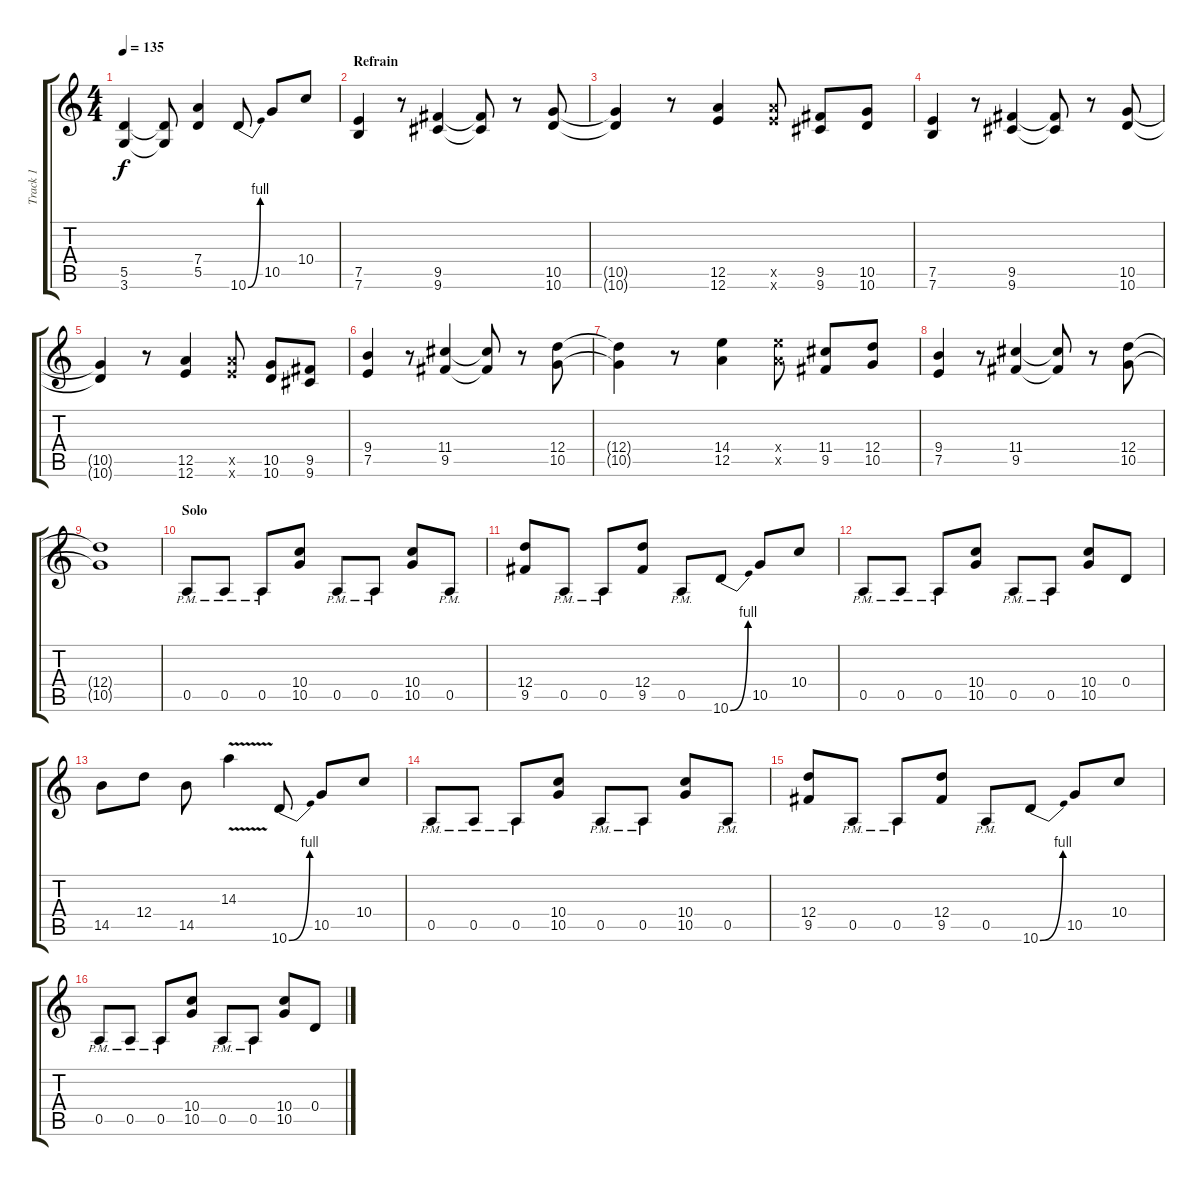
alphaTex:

\track ("Track 1" "Track 1") {instrument overdrivenguitar}
\staff {score tabs}
\tuning (E4 B3 G3 D3 A2 E2) {hide}
\ts (4 4)
\tempo 135
\clef g2
\ks c
(5.5 3.6).4{dy f} (5.5{t} 3.6{t}).8 (7.4 5.5).4 10.6{be (bend 0 0 60 4)}.8 10.5.8 10.4.8 |
\section ("" "Refrain")
(7.5 7.6).4 r.8 (9.5 9.6).4 (9.5{t} 9.6{t}).8 r.8 (10.5 10.6).8 |
(10.5{t} 10.6{t}).4 r.8 (12.5 12.6).4 (12.5{x} 12.6{x}).8 (9.5 9.6).8 (10.5 10.6).8 |
(7.5 7.6).4 r.8 (9.5 9.6).4 (9.5{t} 9.6{t}).8 r.8 (10.5 10.6).8 |
(10.5{t} 10.6{t}).4 r.8 (12.5 12.6).4 (12.5{x} 12.6{x}).8 (10.5 10.6).8 (9.5 9.6).8 |
(9.4 7.5).4 r.8 (11.4 9.5).4 (11.4{t} 9.5{t}).8 r.8 (12.4 10.5).8 |
(12.4{t} 10.5{t}).4 r.8 (14.4 12.5).4 (14.4{x} 12.5{x}).8 (11.4 9.5).8 (12.4 10.5).8 |
(9.4 7.5).4 r.8 (11.4 9.5).4 (11.4{t} 9.5{t}).8 r.8 (12.4 10.5).8 |
(12.4{t} 10.5{t}).1 |
\section ("" "Solo")
0.5{pm}.8 0.5{pm}.8 0.5{pm}.8 (10.4 10.5).8 0.5{pm}.8 0.5{pm}.8 (10.4 10.5).8 0.5{pm}.8 |
(12.4 9.5).8 0.5{pm}.8 0.5{pm}.8 (12.4 9.5).8 0.5{pm}.8 10.6{be (bend 0 0 60 4)}.8 10.5.8 10.4.8 |
0.5{pm}.8 0.5{pm}.8 0.5{pm}.8 (10.4 10.5).8 0.5{pm}.8 0.5{pm}.8 (10.4 10.5).8 0.4.8 |
14.5.8 12.4.8 14.5.8 14.3{v}.4 10.6{be (bend 0 0 60 4)}.8 10.5.8 10.4.8 |
0.5{pm}.8 0.5{pm}.8 0.5{pm}.8 (10.4 10.5).8 0.5{pm}.8 0.5{pm}.8 (10.4 10.5).8 0.5{pm}.8 |
(12.4 9.5).8 0.5{pm}.8 0.5{pm}.8 (12.4 9.5).8 0.5{pm}.8 10.6{be (bend 0 0 60 4)}.8 10.5.8 10.4.8 |
0.5{pm}.8 0.5{pm}.8 0.5{pm}.8 (10.4 10.5).8 0.5{pm}.8 0.5{pm}.8 (10.4 10.5).8 0.4.8
